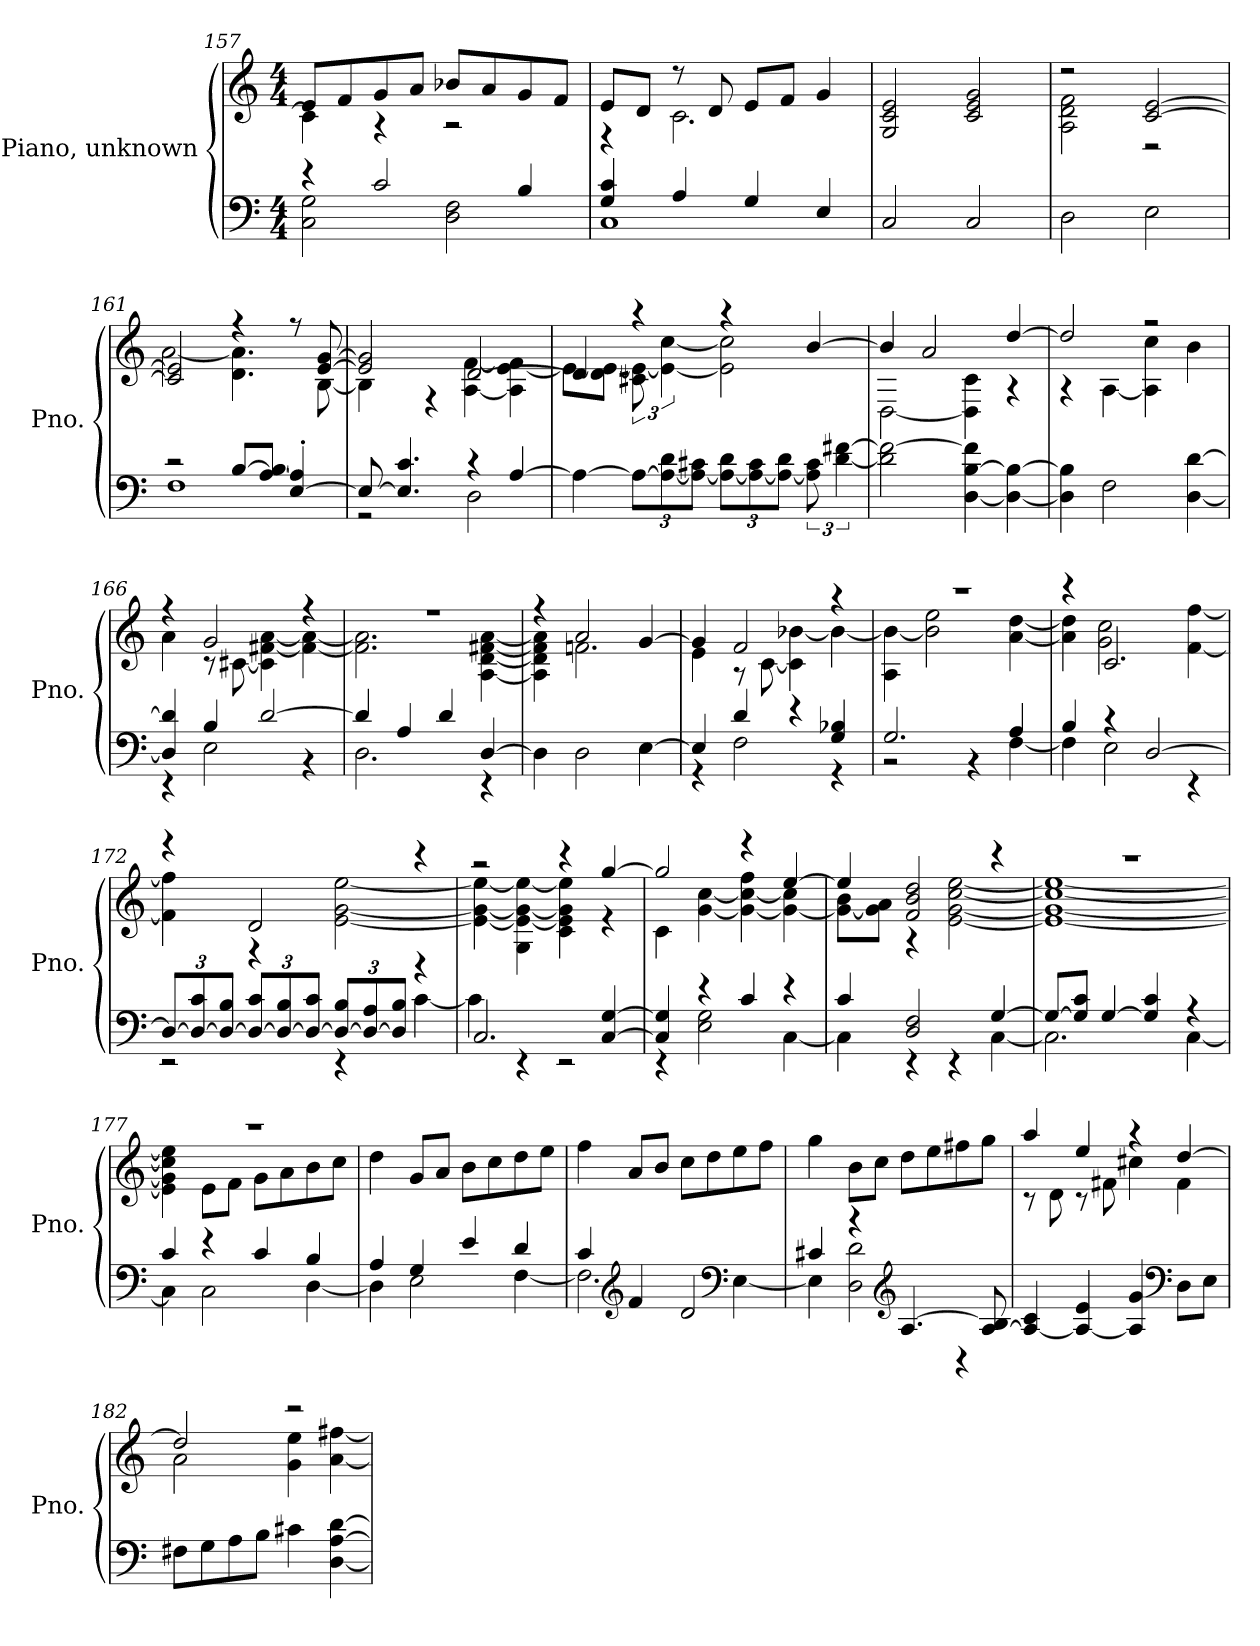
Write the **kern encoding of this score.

**kern	**kern
*part1	*part1
*staff2	*staff1
*I"Piano, unknown	*
*I'Pno.	*
*clefF4	*clefG2
*k[]	*k[]
*M4/4	*M4/4
=157	=157
*^	*^
4r	2C\ 2G\	8e/L	4c\]
.	.	8f/	.
2c/	.	8g/	4r
.	.	8a/J	.
.	2D\ 2F\	8b-X/L	2r
.	.	8a/	.
4B/	.	8g/	.
.	.	8f/J	.
=158	=158	=158	=158
4G/ 4c/	1C	8e/L	4r
.	.	8d/J	.
4A/	.	8r	2.c\
.	.	8d/	.
4G/	.	8e/L	.
.	.	8f/J	.
4E/	.	4g/	.
*v	*v	*	*
*	*v	*v
=159	=159
2C/	2G/ 2c/ 2e/
2C/	2c/ 2e/ 2g/
=160	=160
*	*^
2D\	2r	2A\ 2d\ 2f\
2E\	[2c/ [2e/	2r
=161	=161	=161
*^	*	*
2r	1F	2c/] 2e/]	[2a\
[8B/L	.	4r	4.d\ 4.a\]
[8A/ 8B/]J	.	.	.
[4E/' 4A/]'	.	8r	.
.	.	[8e/ [8g/	[8B\
!!LO:LB:g=z	!!
=162	=162	=162	=162
8E/_	2r	2e/] 2g/]	4B\]
4.E/] 4.c/	.	.	.
.	.	.	4r
4r	2D\	[2d/	[4A\ [4f\
[4A/	.	.	4A\] [4e\ 4f\]
*v	*v	*	*
=163	=163	=163
4A\_	4d/]	8e\L_
.	.	8d\ 8e\_J
*Xbrackettup	*	*
12A\L_	4r	12c#X\ 12e\_
12A\_ 12d\	.	6e\_ [6cc\
12A\_ 12c#X\J	.	.
12A\_ 12d\L	4r	2e\] 2cc\]
12A\_ 12c#\	.	.
12A\_ 12d\J	.	.
*brackettup	*	*
12A\] 12c#\	[4b/	.
[6d\ [6f#X\	.	.
=164	=164	=164
2d\] 2f#\_	4b/]	[2D\
.	2a/	.
[4D\ [4B\ 4f#\]	.	4D\] 4c\
4D\_ 4B\_	[4dd/	4r
=165	=165	=165
4D\] 4B\]	2dd/]	4r
2F\	.	[4A\
.	2r	4A\] 4cc\
[4D\ [4d\	.	4b\
=166	=166	=166
*^	*	*
4D/] 4d/]	4r	4r	4a\
4B/	2E\	2g/	8r
.	.	.	[8c#X\
[2d/	.	.	4c#\] [4f#X\ [4a\
.	4r	4r	4f#\_ 4a\_
!!LO:LB:g=z	!!
=167	=167	=167	=167
4d/]	2.D\	1r	2.f#\] 2.a\]
4A/	.	.	.
4d/	.	.	.
[4D/	4r	.	[4A\ [4d\ [4f#X\ [4a\
*v	*v	*	*
=168	=168	=168
4D\]	4r	4A\] 4d\] 4f#\] 4a\]
2D\	2a/	2.fn\
[4E\	[4g/	.
=169	=169	=169
*^	*	*
4E/]	4r	4g/]	4e\
4d/	2F\	2f/	8r
.	.	.	[8c\
4r	.	.	4c\] [4b-X\
4G/ 4B-X/	4r	4r	4b-\_
=170	=170	=170	=170
2.G/	2r	1r	4A\ 4b-\_
.	.	.	2b-\] 2ee\
.	4r	.	.
4A/	[4F\	.	[4a\ [4dd\
=171	=171	=171	=171
4B/	4F\]	4r	4a\] 4dd\]
4r	2E\	2.c/	2g\ 2cc\
[2D/	.	.	.
.	4r	.	[4f\ [4ff\
=172	=172	=172	=172
*Xbrackettup	*	*	*
12D/L_	2r	4r	4f\] 4ff\]
12D/_ 12c/	.	.	.
12D/_ 12B/J	.	.	.
12D/_ 12c/L	.	2d/	4r
12D/_ 12B/	.	.	.
12D/_ 12c/J	.	.	.
12D/_ 12B/L	4r	.	[2e\ [2g\ [2ee\
12D/_ 12A/	.	.	.
12D/] 12B/J	.	.	.
4r	[4c\	4r	.
!!LO:LB:g=z	!!
=173	=173	=173	=173
2.C/	4c\]	2r	4e\_ 4g\_ 4ee\_
.	4r	.	4G\ 4e\_ 4g\_ 4ee\_
.	2r	4r	4c\ 4e\] 4g\] 4ee\]
[4C/ [4G/	.	[4gg/	4r
=174	=174	=174	=174
4C/] 4G/]	4r	2gg/]	4c\
4r	2E\ 2G\	.	[4g\ [4cc\
4c/	.	4r	4g\_ 4cc\_ 4ff\
4r	[4C\	[4ee/	4g\_ 4cc\]
=175	=175	=175	=175
4c/	4C\]	4ee/]	8g\_ 8b\L
.	.	.	8g\] 8a\J
2D/ 2F/	4r	2f/ 2b/ 2dd/	4r
.	4r	.	[2e\ [2g\ [2cc\ [2ee\
[4G/	[4C\	4r	.
=176	=176	=176	=176
8G/L_	2.C\]	1r	1e_ 1g_ 1cc_ 1ee_
8G/] 8c/J	.	.	.
[4G/	.	.	.
4G/] 4c/	.	.	.
4r	[4C\	.	.
=177	=177	=177	=177
4c/	4C\]	1r	4e\] 4g\] 4cc\] 4ee\]
4r	2C\	.	8e\L
.	.	.	8f\J
4c/	.	.	8g\L
.	.	.	8a\
4B/	[4D\	.	8b\
.	.	.	8cc\J
*	*	*v	*v
=178	=178	=178
4A/	4D\]	4dd\
4G/	2E\	8g/L
.	.	8a/J
4e/	.	8b\L
.	.	8cc\
4d/	[4F\	8dd\
.	.	8ee\J
!!LO:LB:g=z
=179	=179	=179
4c/	2.F\]	4ff\
*clefG2	*	*
4f/	.	8a/L
.	.	8b/J
2d/	.	8cc\L
.	.	8dd\
*clefF4	*	*
.	[4E\	8ee\
.	.	8ff\J
=180	=180	=180
4c#X/	4E\]	4gg\
4r	2D\ 2d\	8b\L
.	.	8cc\J
*clefG2	*	*
[4.A/	.	8dd\L
.	.	8ee\
.	4r	8ff#X\
8A/_ 8B/	.	8gg\J
*v	*v	*
=181	=181
*	*^
4A/_ 4c/	4aa/	8r
.	.	8d\
4A/_ 4e/	4ee/	8r
.	.	8f#X\
4A/] 4g/	4r	4cc#X\
*clefF4	*	*
8D\L	[4dd/	4f#\
8E\J	.	.
=182	=182	=182
8F#X\L	2dd/]	2a\
8G\	.	.
8A\	.	.
8B\J	.	.
4c#X\	2r	4g\ 4ee\
[4D\ [4A\ [4d\	.	[4a\ [4ff#X\
*	*v	*v
=	=
*-	*-
